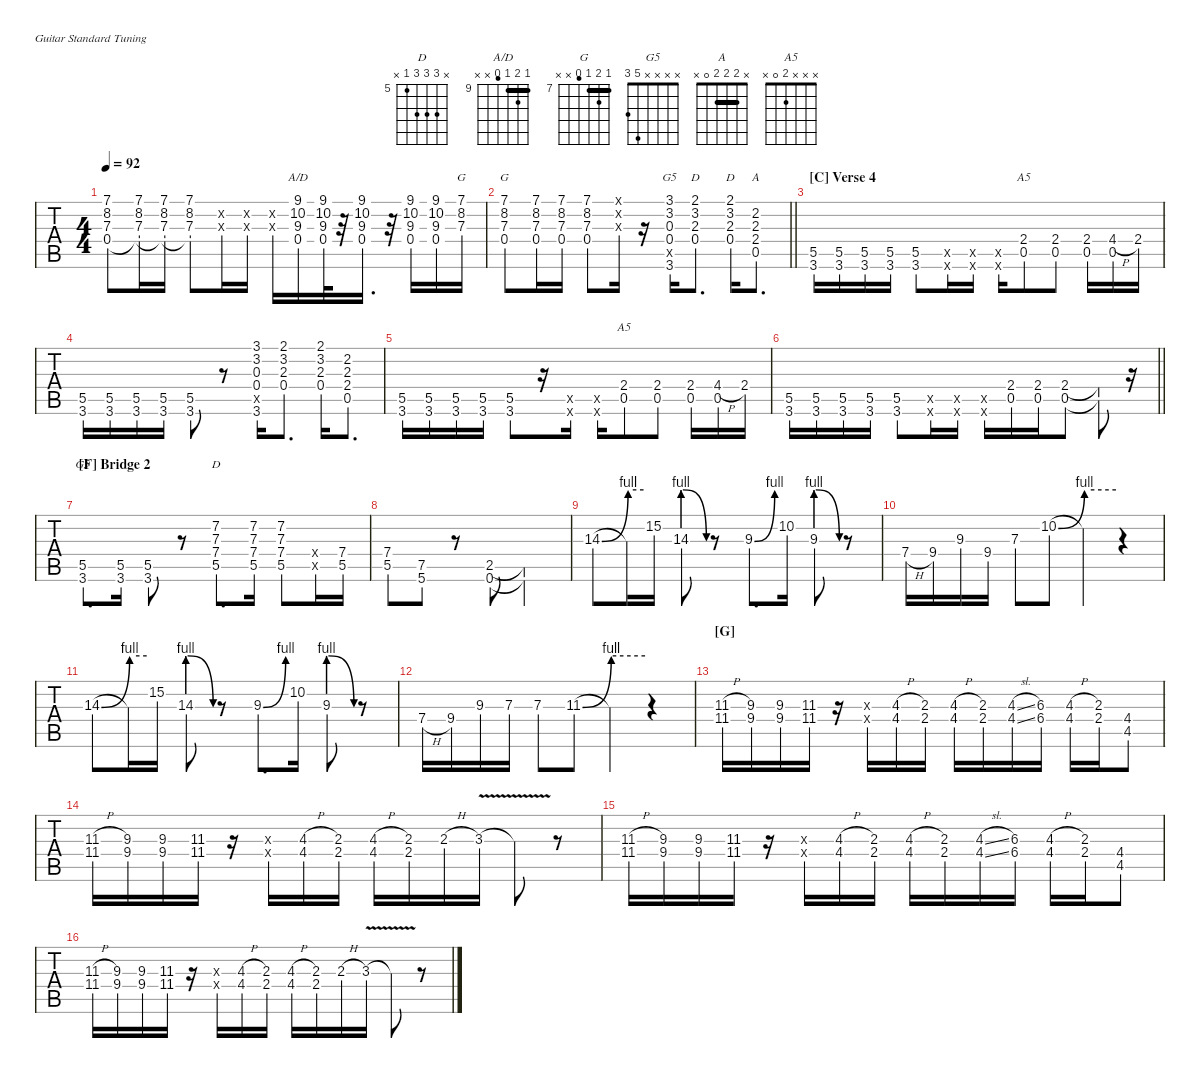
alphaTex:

\hideDynamics
\bracketExtendMode nobrackets
\singleTrackTrackNamePolicy hidden
\multiTrackTrackNamePolicy hidden
\firstSystemTrackNameMode fullname
\firstSystemTrackNameOrientation horizontal
\otherSystemsTrackNameOrientation horizontal
\track ("Steel Guitar" "S-Gt") {instrument acousticguitarsteel}
\staff {tabs}
\tuning (E4 B3 G3 D3 A2 E2)
\chord ("D" 2 3 2 0 x x) {barre 2}
\chord ("A/D" 9 10 9 8 x x) {firstfret 9 barre 9}
\chord ("G" 7 8 7 x x x) {firstfret 7 barre 7}
\chord ("G" 7 8 7 6 x x) {firstfret 7 barre 7}
\chord ("G5" 3 3 0 0 x 3)
\chord ("A" x 2 2 2 0 x) {barre (2 2)}
\chord ("A5" x x x 2 0 x)
\chord ("G5" x x x x 5 3)
\chord ("D" x 7 7 7 5 x) {firstfret 5}
\ts (4 4)
\tempo 92
\clef g2
\ks d
(7.1{acc forcenatural} 8.2{acc forcenatural} 7.3{acc forcenatural} 0.4{acc forcenatural}).8{dy f} (7.1{acc forcenatural} 8.2{acc forcenatural} 7.3{acc forcenatural} 0.4{t acc forcenatural}).16 (7.1{acc forcenatural} 8.2{acc forcenatural} 7.3{acc forcenatural} 0.4{t acc forcenatural}).16 (7.1{acc forcenatural} 8.2{acc forcenatural} 7.3{acc forcenatural} 0.4{t acc forcenatural}).8 (8.2{x acc forcenatural} 7.3{x acc forcenatural}).16{dy mp} (8.2{x acc forcenatural} 7.3{x acc forcenatural}).16 (8.2{x acc forcenatural} 7.3{x acc forcenatural}).16 (9.1{acc #} 10.2{acc forcenatural} 9.3{acc forcenatural} 0.4{acc forcenatural}).16{ch "A/D" dy f} (9.1{acc #} 10.2{acc forcenatural} 9.3{acc forcenatural} 0.4{acc forcenatural}).32 r.32 (9.1{acc #} 10.2{acc forcenatural} 9.3{acc forcenatural} 0.4{acc forcenatural}).16{d} r.32 (9.1{acc #} 10.2{acc forcenatural} 9.3{acc forcenatural} 0.4{acc forcenatural}).16 (9.1{acc #} 10.2{acc forcenatural} 9.3{acc forcenatural} 0.4{acc forcenatural}).16 (7.1{acc forcenatural} 8.2{acc forcenatural} 7.3{acc forcenatural}).16{ch "G"} |
\barLineRight lightlight
(7.1{acc forcenatural} 8.2{acc forcenatural} 7.3{acc forcenatural} 0.4{acc forcenatural}).8{ch "G"} (7.1{acc forcenatural} 8.2{acc forcenatural} 7.3{acc forcenatural} 0.4{acc forcenatural}).16 (7.1{acc forcenatural} 8.2{acc forcenatural} 7.3{acc forcenatural} 0.4{acc forcenatural}).16 (7.1{acc forcenatural} 8.2{acc forcenatural} 7.3{acc forcenatural} 0.4{acc forcenatural}).8 (7.1{x acc forcenatural} 8.2{x acc forcenatural} 7.3{x acc forcenatural}).16{dy mp} r.16 (3.1{acc forcenatural} 3.2{acc forcenatural} 0.3{acc forcenatural} 0.4{acc forcenatural} 2.5{x acc forcenatural} 3.6{acc forcenatural}).16{ch "G5" dy f} (2.1{acc #} 3.2{acc forcenatural} 2.3{acc forcenatural} 0.4{acc forcenatural}).8{d ch "D"} (2.1{acc #} 3.2{acc forcenatural} 2.3{acc forcenatural} 0.4{acc forcenatural}).16{ch "D"} (2.2{acc #} 2.3{acc forcenatural} 2.4{acc forcenatural} 0.5{acc forcenatural}).8{d ch "A"} |
\section ("C" "Verse 4")
(5.5{acc forcenatural} 3.6{acc forcenatural}).16{dy mf} (5.5{acc forcenatural} 3.6{acc forcenatural}).16 (5.5{acc forcenatural} 3.6{acc forcenatural}).16 (5.5{acc forcenatural} 3.6{acc forcenatural}).16 (5.5{acc forcenatural} 3.6{acc forcenatural}).8 (5.5{x acc forcenatural} 3.6{x acc forcenatural}).16 (5.5{x acc forcenatural} 3.6{x acc forcenatural}).16 (5.5{x acc forcenatural} 3.6{x acc forcenatural}).16 (2.4{acc forcenatural} 0.5{acc forcenatural}).8{ch "A5"} (2.4{acc forcenatural} 0.5{acc forcenatural}).8 (2.4{acc forcenatural} 0.5{acc forcenatural}).16 (4.4{h acc #} 0.5{acc forcenatural}).16 2.4{acc forcenatural}.16 |
(5.5{acc forcenatural} 3.6{acc forcenatural}).16 (5.5{acc forcenatural} 3.6{acc forcenatural}).16 (5.5{acc forcenatural} 3.6{acc forcenatural}).16 (5.5{acc forcenatural} 3.6{acc forcenatural}).16 (5.5{acc forcenatural} 3.6{acc forcenatural}).8 r.8 (3.1{acc forcenatural} 3.2{acc forcenatural} 0.3{acc forcenatural} 0.4{acc forcenatural} 2.5{x acc forcenatural} 3.6{acc forcenatural}).16{dy f} (2.1{acc #} 3.2{acc forcenatural} 2.3{acc forcenatural} 0.4{acc forcenatural}).8{d} (2.1{acc #} 3.2{acc forcenatural} 2.3{acc forcenatural} 0.4{acc forcenatural}).16 (2.2{acc #} 2.3{acc forcenatural} 2.4{acc forcenatural} 0.5{acc forcenatural}).8{d} |
(5.5{acc forcenatural} 3.6{acc forcenatural}).16{dy mf} (5.5{acc forcenatural} 3.6{acc forcenatural}).16 (5.5{acc forcenatural} 3.6{acc forcenatural}).16 (5.5{acc forcenatural} 3.6{acc forcenatural}).16 (5.5{acc forcenatural} 3.6{acc forcenatural}).8 r.16 (5.5{x acc forcenatural} 3.6{x acc forcenatural}).16 (5.5{x acc forcenatural} 3.6{x acc forcenatural}).16 (2.4{acc forcenatural} 0.5{acc forcenatural}).8{ch "A5"} (2.4{acc forcenatural} 0.5{acc forcenatural}).8 (2.4{acc forcenatural} 0.5{acc forcenatural}).16 (4.4{h acc #} 0.5{acc forcenatural}).16 2.4{acc forcenatural}.16 |
\barLineRight lightlight
(5.5{acc forcenatural} 3.6{acc forcenatural}).16 (5.5{acc forcenatural} 3.6{acc forcenatural}).16 (5.5{acc forcenatural} 3.6{acc forcenatural}).16 (5.5{acc forcenatural} 3.6{acc forcenatural}).16 (5.5{acc forcenatural} 3.6{acc forcenatural}).8 (5.5{x acc forcenatural} 3.6{x acc forcenatural}).16 (5.5{x acc forcenatural} 3.6{x acc forcenatural}).16 (5.5{x acc forcenatural} 3.6{x acc forcenatural}).16 (0.5{acc forcenatural} 2.4{acc forcenatural}).16 (2.4{acc forcenatural} 0.5{acc forcenatural}).16 (2.4{acc forcenatural} 0.5{acc forcenatural}).8 (2.4{t acc forcenatural} 0.5{t acc forcenatural}).8 r.16 |
\section ("F" "Bridge 2")
(5.5{acc forcenatural} 3.6{acc forcenatural}).8{d ch "G5" dy f} (5.5{acc forcenatural} 3.6{acc forcenatural}).16 (5.5{acc forcenatural} 3.6{acc forcenatural}).8 r.8 (7.2{acc #} 7.3{acc forcenatural} 7.4{acc forcenatural} 5.5{acc forcenatural}).8{d ch "D"} (7.2{acc #} 7.3{acc forcenatural} 7.4{acc forcenatural} 5.5{acc forcenatural}).16 (7.2{acc #} 7.3{acc forcenatural} 7.4{acc forcenatural} 5.5{acc forcenatural}).8 (7.4{x acc forcenatural} 5.5{x acc forcenatural}).16 (7.4{acc forcenatural} 5.5{acc forcenatural}).16 |
(7.4{acc forcenatural} 5.5{acc forcenatural}).8 (7.5{acc forcenatural} 5.6{acc forcenatural}).8 r.8 (2.5{acc forcenatural} 0.6{acc forcenatural}).8 (2.5{t acc forcenatural} 0.6{t acc forcenatural}).2 |
14.3{be (bend 0 0 60 4) acc forcenatural}.8 14.3{be (hold 0 4 60 4) t}.16{dy mf} 15.2{acc forcenatural}.16{dy f} 14.3{be (prebendrelease 0 4 28.799999999999997 0)}.8 r.8 9.3{be (bend 0 0 60 4) acc forcenatural}.8{d} 10.2{acc forcenatural}.16 9.3{be (prebendrelease 0 4 60 0)}.8 r.8 |
7.4{h acc forcenatural}.16 9.4{acc forcenatural}.16 9.3{acc forcenatural}.16 9.4{acc forcenatural}.16 7.3{acc forcenatural}.8 10.2{be (bend 0 0 60 4) acc forcenatural}.8 10.2{be (hold 0 4 60 4) t}.4 r.4 |
14.3{be (bend 0 0 60 4) acc forcenatural}.8 14.3{be (hold 0 4 60 4) t}.16{dy mf} 15.2{acc forcenatural}.16{dy f} 14.3{be (prebendrelease 0 4 28.799999999999997 0)}.8 r.8 9.3{be (bend 0 0 60 4) acc forcenatural}.8{d} 10.2{acc forcenatural}.16 9.3{be (prebendrelease 0 4 60 0)}.8 r.8 |
7.4{h acc forcenatural}.16 9.4{acc forcenatural}.16 9.3{acc forcenatural}.16 7.3{acc forcenatural}.16 7.3{acc forcenatural}.8 11.3{be (bend 0 0 60 4) acc #}.8 11.3{be (hold 0 4 60 4) t}.4 r.4 |
\section ("G" "")
(11.3{h acc #} 11.4{h acc #}).16 (9.3{acc forcenatural} 9.4{acc forcenatural}).16 (9.3{acc forcenatural} 9.4{acc forcenatural}).16 (11.3{acc #} 11.4{acc #}).16 r.16 (2.3{x acc forcenatural} 2.4{x acc forcenatural}).16 (4.3{h acc forcenatural} 4.4{h acc #}).16 (2.3{acc forcenatural} 2.4{acc forcenatural}).16 (4.3{h acc forcenatural} 4.4{h acc #}).16 (2.3{acc forcenatural} 2.4{acc forcenatural}).16 (4.3{sl acc forcenatural} 4.4{sl acc #}).16 (6.3{acc #} 6.4{acc #}).16 (4.3{h acc forcenatural} 4.4{h acc #}).16 (2.3{acc forcenatural} 2.4{acc forcenatural}).16 (4.4{acc #} 4.5{acc #}).8 |
(11.3{h acc #} 11.4{h acc #}).16 (9.3{acc forcenatural} 9.4{acc forcenatural}).16 (9.3{acc forcenatural} 9.4{acc forcenatural}).16 (11.3{acc #} 11.4{acc #}).16 r.16 (2.3{x acc forcenatural} 2.4{x acc forcenatural}).16 (4.3{h acc forcenatural} 4.4{h acc #}).16 (2.3{acc forcenatural} 2.4{acc forcenatural}).16 (4.3{h acc forcenatural} 4.4{h acc #}).16 (2.3{acc forcenatural} 2.4{acc forcenatural}).16 2.3{h acc forcenatural}.16 3.3{v acc #}.16 3.3{v t acc #}.8 r.8 |
(11.3{h acc #} 11.4{h acc #}).16 (9.3{acc forcenatural} 9.4{acc forcenatural}).16 (9.3{acc forcenatural} 9.4{acc forcenatural}).16 (11.3{acc #} 11.4{acc #}).16 r.16 (2.3{x acc forcenatural} 2.4{x acc forcenatural}).16 (4.3{h acc forcenatural} 4.4{h acc #}).16 (2.3{acc forcenatural} 2.4{acc forcenatural}).16 (4.3{h acc forcenatural} 4.4{h acc #}).16 (2.3{acc forcenatural} 2.4{acc forcenatural}).16 (4.3{sl acc forcenatural} 4.4{sl acc #}).16 (6.3{acc #} 6.4{acc #}).16 (4.3{h acc forcenatural} 4.4{h acc #}).16 (2.3{acc forcenatural} 2.4{acc forcenatural}).16 (4.4{acc #} 4.5{acc #}).8 |
(11.3{h acc #} 11.4{h acc #}).16 (9.3{acc forcenatural} 9.4{acc forcenatural}).16 (9.3{acc forcenatural} 9.4{acc forcenatural}).16 (11.3{acc #} 11.4{acc #}).16 r.16 (2.3{x acc forcenatural} 2.4{x acc forcenatural}).16 (4.3{h acc forcenatural} 4.4{h acc #}).16 (2.3{acc forcenatural} 2.4{acc forcenatural}).16 (4.3{h acc forcenatural} 4.4{h acc #}).16 (2.3{acc forcenatural} 2.4{acc forcenatural}).16 2.3{h acc forcenatural}.16 3.3{v acc #}.16 3.3{v t acc #}.8 r.8
